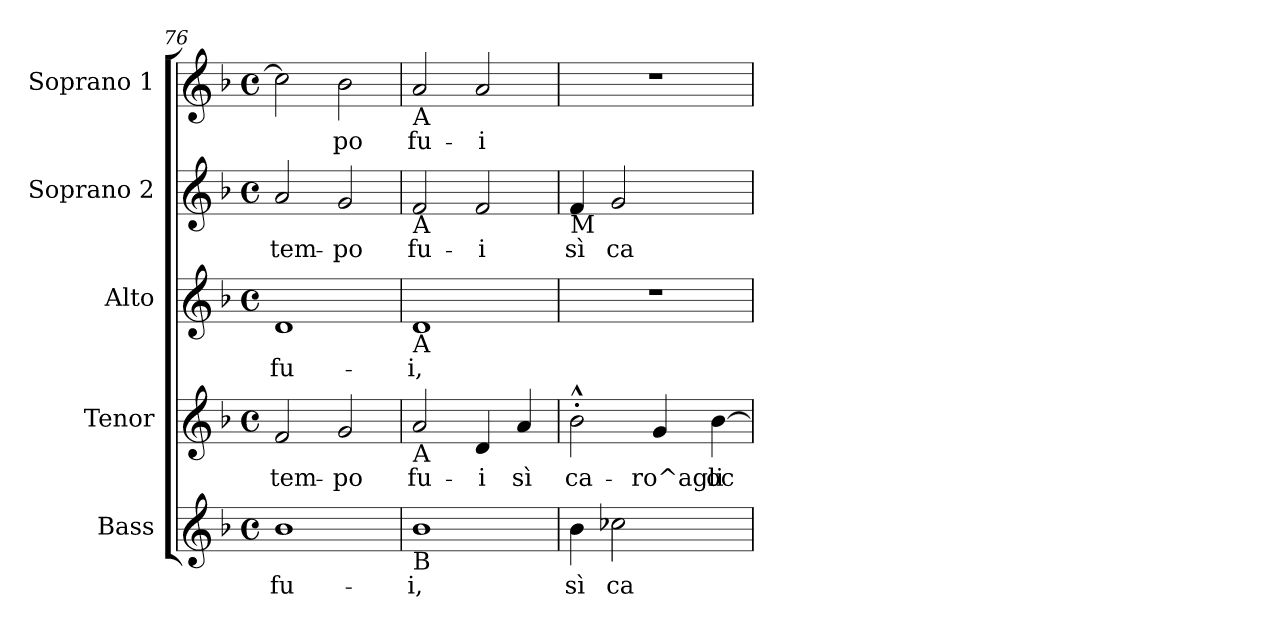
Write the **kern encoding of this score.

**kern	**text	**kern	**text	**kern	**text	**kern	**text	**kern	**text
*part5	*part5	*part4	*part4	*part3	*part3	*part2	*part2	*part1	*part1
*staff5	*staff5	*staff4	*staff4	*staff3	*staff3	*staff2	*staff2	*staff1	*staff1
*I"Bass	*	*I"Tenor	*	*I"Alto	*	*I"Soprano 2	*	*I"Soprano 1	*
*k[b-]	*	*k[b-]	*	*k[b-]	*	*k[b-]	*	*k[b-]	*
*F:	*	*F:	*	*F:	*	*F:	*	*F:	*
*M4/4	*	*M4/4	*	*M4/4	*	*M4/4	*	*M4/4	*
*met(c)	*	*met(c)	*	*met(c)	*	*met(c)	*	*met(c)	*
=76	=76	=76	=76	=76	=76	=76	=76	=76	=76
!	!LO:LY:b:cj	!	!LO:LY:b:cj	!	!LO:LY:b:cj	!	!LO:LY:b:cj	!	!LO:LY:b:cj
1b-	fu-	2f/	tem-	1d	fu-	2a/	tem-	2cc\]	--
!	!	!	!LO:LY:b:cj	!	!	!	!LO:LY:b:cj	!	!LO:LY:b:cj
.	.	2g/	-po	.	.	2g/	-po	2b-\	-po
!!LO:LB:g=z
=77	=77	=77	=77	=77	=77	=77	=77	=77	=77
!	!	!	!	!	!	!	!	!LO:TX:b:t=A	!
!	!	!	!	!	!	!LO:TX:b:t=A	!	!	!
!	!	!	!	!LO:TX:b:t=A	!	!	!	!	!
!	!	!LO:TX:b:t=A	!	!	!	!	!	!	!
!LO:TX:b:t=B	!	!	!	!	!	!	!	!	!
!	!LO:LY:b:cj	!	!LO:LY:b:cj	!	!LO:LY:b:cj	!	!LO:LY:b:cj	!	!LO:LY:b:cj
1b-	-i,	2a/	fu-	1d	-i,	2f/	fu-	2a/	fu-
!	!	!	!LO:LY:b:cj	!	!	!	!LO:LY:b:cj	!	!LO:LY:b:cj
.	.	4d/	-i	.	.	2f/	-i	2a/	-i
!	!	!	!LO:LY:b:cj	!	!	!	!	!	!
.	.	4a/	sì	.	.	.	.	.	.
=78	=78	=78	=78	=78	=78	=78	=78	=78	=78
!	!	!	!	!	!	!LO:TX:b:t=M	!	!	!
!	!LO:LY:b:cj	!	!LO:LY:b:cj	!	!	!	!LO:LY:b:cj	!	!
4b-\	sì	2b-^^<'<\	ca-	1r	.	4f/	sì	1r	.
!	!LO:LY:b:cj	!	!	!	!	!	!LO:LY:b:cj	!	!
2cc-X\	ca-	.	.	.	.	2g/	ca-	.	.
!	!	!	!LO:LY:b:cj	!	!	!	!	!	!
.	.	4g/	-ro^agli	.	.	.	.	.	.
!	!	!	!LO:LY:b:cj	!	!	!	!	!	!
4ryy	.	[>4b-\	oc-	.	.	4ryy	.	.	.
=	=	=	=	=	=	=	=	=	=
*-	*-	*-	*-	*-	*-	*-	*-	*-	*-
